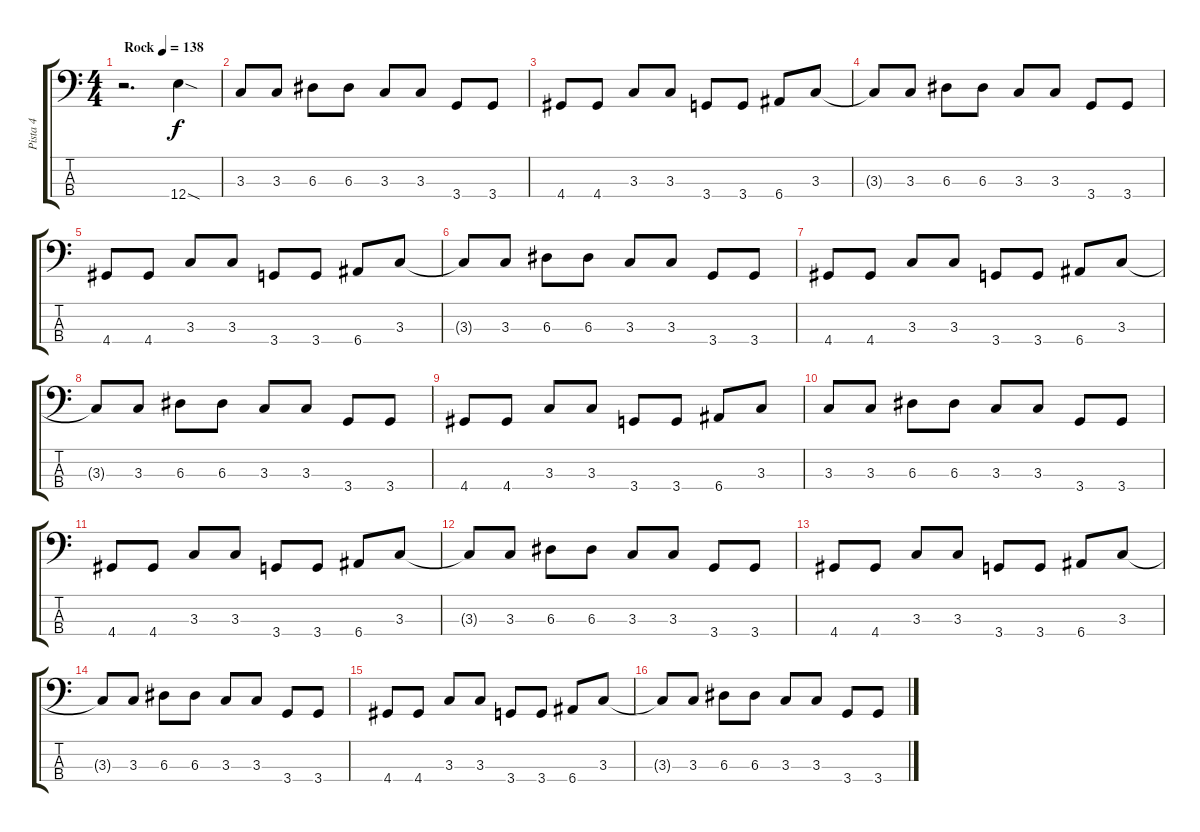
\track ("Pista 4" "Pista 4") {instrument electricbassfinger}
\staff {score tabs}
\tuning (G2 D2 A1 E1) {hide}
\ts (4 4)
\tempo (138 "Rock")
\clef f4
\ks c
r.2{d dy f instrument electricbassfinger} 12.4{sod}.4 |
3.3.8 3.3.8 6.3.8 6.3.8 3.3.8 3.3.8 3.4.8 3.4.8 |
4.4.8 4.4.8 3.3.8 3.3.8 3.4.8 3.4.8 6.4.8 3.3.8 |
3.3{t}.8 3.3.8 6.3.8 6.3.8 3.3.8 3.3.8 3.4.8 3.4.8 |
4.4.8 4.4.8 3.3.8 3.3.8 3.4.8 3.4.8 6.4.8 3.3.8 |
3.3{t}.8 3.3.8 6.3.8 6.3.8 3.3.8 3.3.8 3.4.8 3.4.8 |
4.4.8 4.4.8 3.3.8 3.3.8 3.4.8 3.4.8 6.4.8 3.3.8 |
3.3{t}.8 3.3.8 6.3.8 6.3.8 3.3.8 3.3.8 3.4.8 3.4.8 |
4.4.8 4.4.8 3.3.8 3.3.8 3.4.8 3.4.8 6.4.8 3.3.8 |
3.3.8{volume 9} 3.3.8 6.3.8 6.3.8 3.3.8 3.3.8 3.4.8 3.4.8 |
4.4.8 4.4.8 3.3.8 3.3.8 3.4.8 3.4.8 6.4.8 3.3.8 |
3.3{t}.8 3.3.8 6.3.8 6.3.8 3.3.8 3.3.8 3.4.8 3.4.8 |
4.4.8 4.4.8 3.3.8 3.3.8 3.4.8 3.4.8 6.4.8 3.3.8 |
3.3{t}.8 3.3.8 6.3.8 6.3.8 3.3.8 3.3.8 3.4.8 3.4.8 |
4.4.8 4.4.8 3.3.8 3.3.8 3.4.8 3.4.8 6.4.8 3.3.8 |
3.3{t}.8 3.3.8 6.3.8 6.3.8 3.3.8 3.3.8 3.4.8 3.4.8
